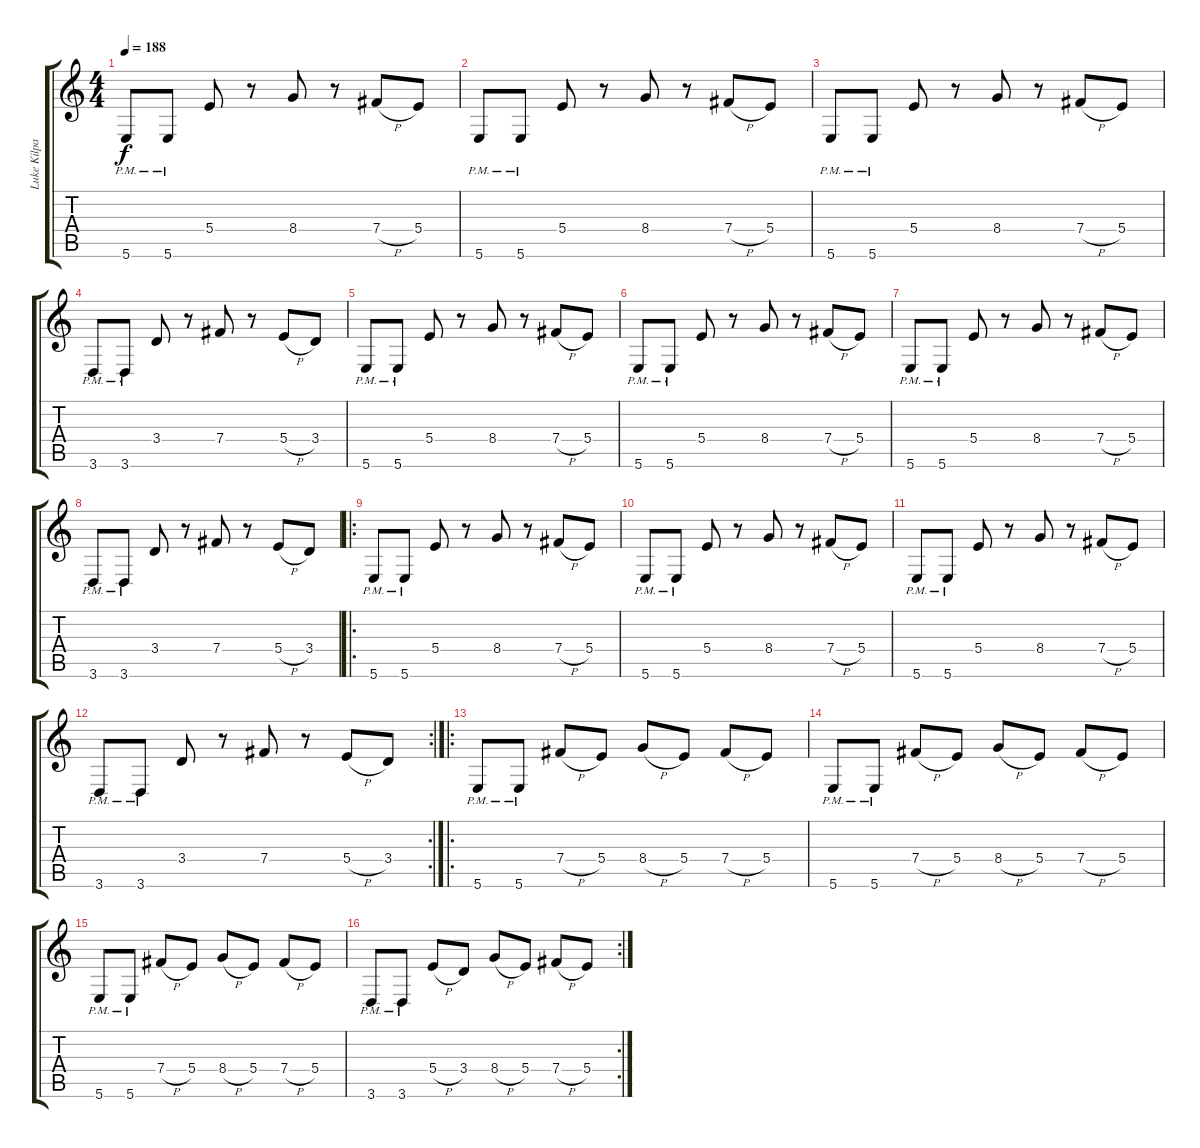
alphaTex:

\track ("Luke Kilpatrick" "Luke Kilpa") {instrument distortionguitar}
\staff {score tabs}
\tuning (Db4 Ab3 E3 B2 Gb2 B1) {hide}
\ts (4 4)
\tempo 188
\clef g2
\ks c
5.6{pm}.8{dy f} 5.6{pm}.8 5.4.8 r.8 8.4.8 r.8 7.4{h}.8 5.4.8 |
5.6{pm}.8 5.6{pm}.8 5.4.8 r.8 8.4.8 r.8 7.4{h}.8 5.4.8 |
5.6{pm}.8 5.6{pm}.8 5.4.8 r.8 8.4.8 r.8 7.4{h}.8 5.4.8 |
3.6{pm}.8 3.6{pm}.8 3.4.8 r.8 7.4.8 r.8 5.4{h}.8 3.4.8 |
5.6{pm}.8 5.6{pm}.8 5.4.8 r.8 8.4.8 r.8 7.4{h}.8 5.4.8 |
5.6{pm}.8 5.6{pm}.8 5.4.8 r.8 8.4.8 r.8 7.4{h}.8 5.4.8 |
5.6{pm}.8 5.6{pm}.8 5.4.8 r.8 8.4.8 r.8 7.4{h}.8 5.4.8 |
3.6{pm}.8 3.6{pm}.8 3.4.8 r.8 7.4.8 r.8 5.4{h}.8 3.4.8 |
\ro
5.6{pm}.8 5.6{pm}.8 5.4.8 r.8 8.4.8 r.8 7.4{h}.8 5.4.8 |
5.6{pm}.8 5.6{pm}.8 5.4.8 r.8 8.4.8 r.8 7.4{h}.8 5.4.8 |
5.6{pm}.8 5.6{pm}.8 5.4.8 r.8 8.4.8 r.8 7.4{h}.8 5.4.8 |
\rc 2
3.6{pm}.8 3.6{pm}.8 3.4.8 r.8 7.4.8 r.8 5.4{h}.8 3.4.8 |
\ro
5.6{pm}.8 5.6{pm}.8 7.4{h}.8 5.4.8 8.4{h}.8 5.4.8 7.4{h}.8 5.4.8 |
5.6{pm}.8 5.6{pm}.8 7.4{h}.8 5.4.8 8.4{h}.8 5.4.8 7.4{h}.8 5.4.8 |
5.6{pm}.8 5.6{pm}.8 7.4{h}.8 5.4.8 8.4{h}.8 5.4.8 7.4{h}.8 5.4.8 |
\rc 2
3.6{pm}.8 3.6{pm}.8 5.4{h}.8 3.4.8 8.4{h}.8 5.4.8 7.4{h}.8 5.4.8
